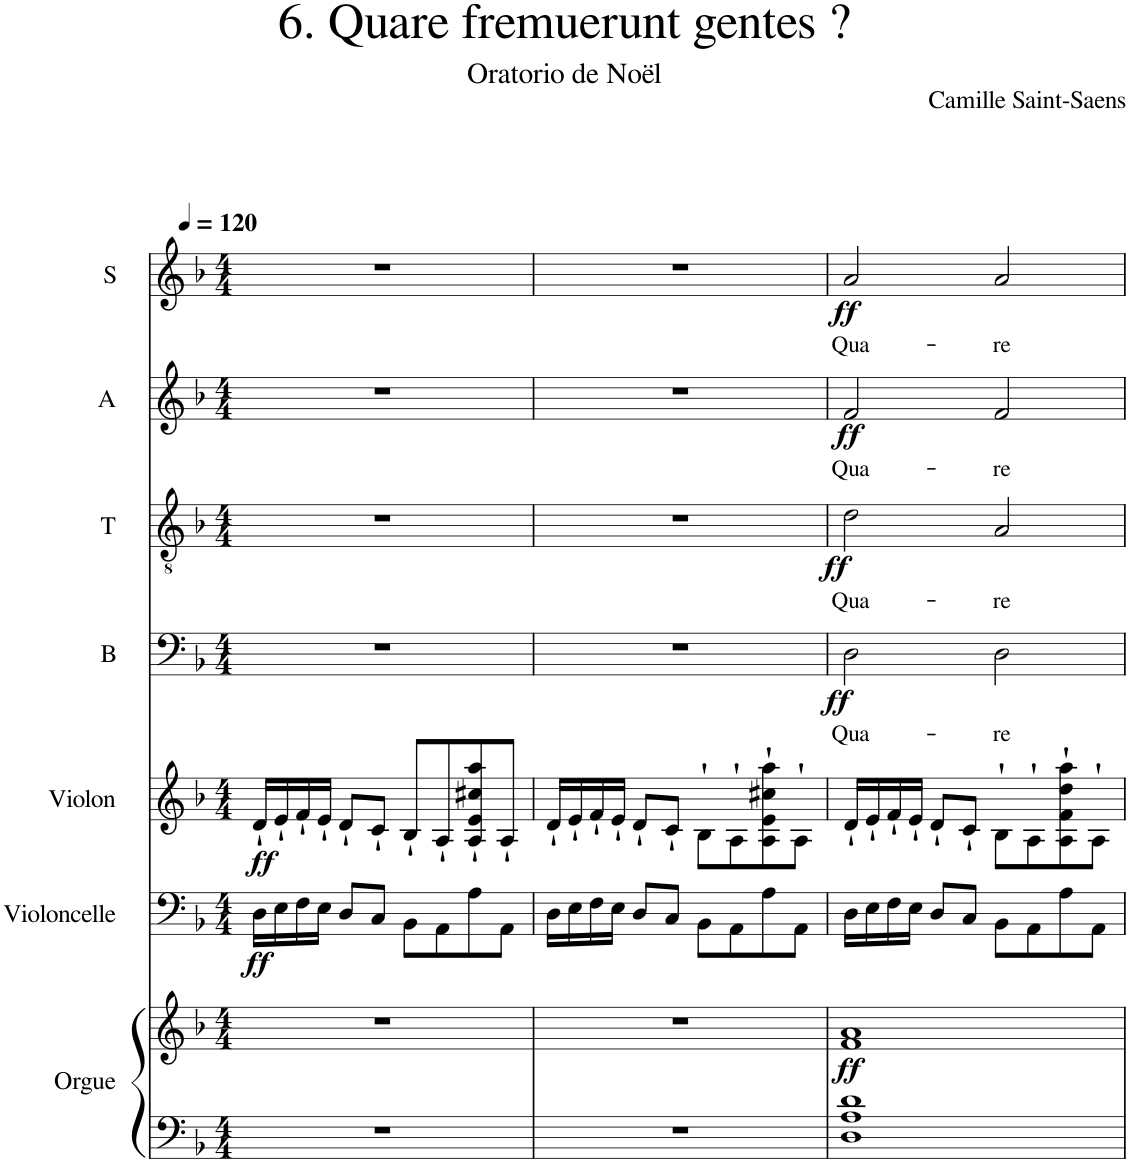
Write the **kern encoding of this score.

**kern	**kern	**dynam	**kern	**dynam	**kern	**dynam	**kern	**text	**dynam	**kern	**text	**dynam	**kern	**text	**dynam	**kern	**text	**dynam
*part7	*part7	*part7	*part6	*part6	*part5	*part5	*part4	*part4	*part4	*part3	*part3	*part3	*part2	*part2	*part2	*part1	*part1	*part1
*staff8	*staff7	*staff7/8	*staff6	*staff6	*staff5	*staff5	*staff4	*staff4	*staff4	*staff3	*staff3	*staff3	*staff2	*staff2	*staff2	*staff1	*staff1	*staff1
*I"Orgue	*	*	*I"Violoncelle	*	*I"Violon	*	*I"B	*	*	*I"T	*	*	*I"A	*	*	*I"S	*	*
*I'Org.	*	*	*I'Vlc.	*	*I'Vln.	*	*I'B	*	*	*I'T	*	*	*I'A	*	*	*I'S	*	*
*clefF4	*clefG2	*	*clefF4	*	*clefG2	*	*clefF4	*	*	*clefGv2	*	*	*clefG2	*	*	*clefG2	*	*
*k[b-]	*k[b-]	*	*k[b-]	*	*k[b-]	*	*k[b-]	*	*	*k[b-]	*	*	*k[b-]	*	*	*k[b-]	*	*
*M4/4	*M4/4	*	*M4/4	*	*M4/4	*	*M4/4	*	*	*M4/4	*	*	*M4/4	*	*	*M4/4	*	*
*MM120	*MM120	*	*MM120	*	*MM120	*	*MM120	*	*	*MM120	*	*	*MM120	*	*	*MM120	*	*
=1	=1	=1	=1	=1	=1	=1	=1	=1	=1	=1	=1	=1	=1	=1	=1	=1	=1	=1
!	!	!	!	!LO:DY:b	!	!LO:DY:b	!	!	!	!	!	!	!	!	!	!	!	!
1r	1r	.	16D\LL	ff	16d`/LL	ff	1r	.	.	1r	.	.	1r	.	.	1r	.	.
.	.	.	16E\	.	16e`/	.	.	.	.	.	.	.	.	.	.	.	.	.
.	.	.	16F\	.	16f`/	.	.	.	.	.	.	.	.	.	.	.	.	.
.	.	.	16E\JJ	.	16e`/JJ	.	.	.	.	.	.	.	.	.	.	.	.	.
.	.	.	8D/L	.	8d`/L	.	.	.	.	.	.	.	.	.	.	.	.	.
.	.	.	8C/J	.	8c`/J	.	.	.	.	.	.	.	.	.	.	.	.	.
.	.	.	8BB-\L	.	8B-`/L	.	.	.	.	.	.	.	.	.	.	.	.	.
.	.	.	8AA\	.	8A`/	.	.	.	.	.	.	.	.	.	.	.	.	.
.	.	.	8A\	.	8A/` 8e/` 8cc#X/` 8aa/`	.	.	.	.	.	.	.	.	.	.	.	.	.
.	.	.	8AA\J	.	8A`/J	.	.	.	.	.	.	.	.	.	.	.	.	.
=2	=2	=2	=2	=2	=2	=2	=2	=2	=2	=2	=2	=2	=2	=2	=2	=2	=2	=2
1r	1r	.	16D\LL	.	16d`/LL	.	1r	.	.	1r	.	.	1r	.	.	1r	.	.
.	.	.	16E\	.	16e`/	.	.	.	.	.	.	.	.	.	.	.	.	.
.	.	.	16F\	.	16f`/	.	.	.	.	.	.	.	.	.	.	.	.	.
.	.	.	16E\JJ	.	16e`/JJ	.	.	.	.	.	.	.	.	.	.	.	.	.
.	.	.	8D/L	.	8d`/L	.	.	.	.	.	.	.	.	.	.	.	.	.
.	.	.	8C/J	.	8c`/J	.	.	.	.	.	.	.	.	.	.	.	.	.
.	.	.	8BB-\L	.	8B-`\L	.	.	.	.	.	.	.	.	.	.	.	.	.
.	.	.	8AA\	.	8A`\	.	.	.	.	.	.	.	.	.	.	.	.	.
.	.	.	8A\	.	8A\` 8e\` 8cc#X\` 8aa\`	.	.	.	.	.	.	.	.	.	.	.	.	.
.	.	.	8AA\J	.	8A`\J	.	.	.	.	.	.	.	.	.	.	.	.	.
=3	=3	=3	=3	=3	=3	=3	=3	=3	=3	=3	=3	=3	=3	=3	=3	=3	=3	=3
!	!	!LO:DY:b	!	!	!	!	!	!LO:LY:b	!LO:DY:b	!	!LO:LY:b	!LO:DY:b	!	!LO:LY:b	!LO:DY:b	!	!LO:LY:b	!LO:DY:b
1D 1A 1d	1f 1a	ff	16D\LL	.	16d`/LL	.	2D\	Qua-	ff	2d\	Qua-	ff	2f/	Qua-	ff	2a/	Qua-	ff
.	.	.	16E\	.	16e`/	.	.	.	.	.	.	.	.	.	.	.	.	.
.	.	.	16F\	.	16f`/	.	.	.	.	.	.	.	.	.	.	.	.	.
.	.	.	16E\JJ	.	16e`/JJ	.	.	.	.	.	.	.	.	.	.	.	.	.
.	.	.	8D/L	.	8d`/L	.	.	.	.	.	.	.	.	.	.	.	.	.
.	.	.	8C/J	.	8c`/J	.	.	.	.	.	.	.	.	.	.	.	.	.
!	!	!	!	!	!	!	!	!LO:LY:b	!	!	!LO:LY:b	!	!	!LO:LY:b	!	!	!LO:LY:b	!
.	.	.	8BB-\L	.	8B-`\L	.	2D\	-re	.	2A/	-re	.	2f/	-re	.	2a/	-re	.
.	.	.	8AA\	.	8A`\	.	.	.	.	.	.	.	.	.	.	.	.	.
.	.	.	8A\	.	8A\` 8f\` 8dd\` 8aa\`	.	.	.	.	.	.	.	.	.	.	.	.	.
.	.	.	8AA\J	.	8A`\J	.	.	.	.	.	.	.	.	.	.	.	.	.
=	=	=	=	=	=	=	=	=	=	=	=	=	=	=	=	=	=	=
*-	*-	*-	*-	*-	*-	*-	*-	*-	*-	*-	*-	*-	*-	*-	*-	*-	*-	*-
